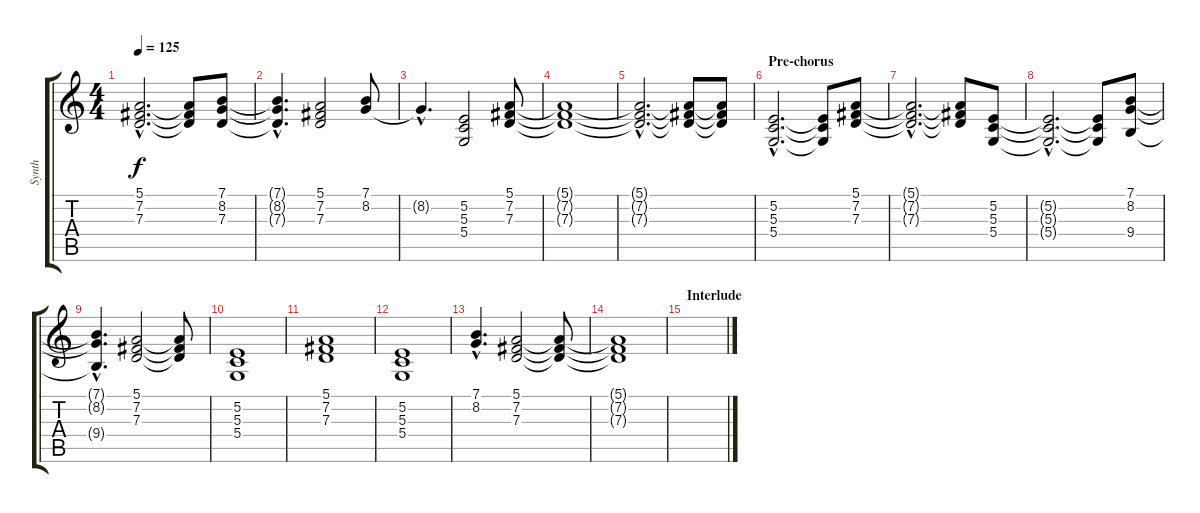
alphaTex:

\track ("Synth" "Synth") {instrument lead2sawtooth}
\staff {score tabs}
\tuning (E4 B3 G3 D3 A2 E2) {hide}
\ts (4 4)
\tempo 125
\clef g2
\ks c
(5.1{hac t} 7.2{hac t} 7.3{hac t}).2{d dy f} (5.1{t} 7.2{t} 7.3{t}).8 (7.1 8.2 7.3).8 |
(7.1{hac t} 8.2{hac t} 7.3{hac t}).4{d} (5.1 7.2 7.3).2 (7.1 8.2).8 |
8.2{hac t}.4{d} (5.2 5.3 5.4).2 (5.1 7.2 7.3).8 |
(5.1{t} 7.2{t} 7.3{t}).1 |
(5.1{hac t} 7.2{hac t} 7.3{hac t}).2{d} (5.1{t} 7.2{t} 7.3{t}).8 (5.1{t} 7.2{t} 7.3{t}).8 |
\section ("" "Pre-chorus")
(5.2{hac} 5.3{hac} 5.4{hac}).2{d} (5.2{t} 5.3{t} 5.4{t}).8 (5.1 7.2 7.3).8 |
(5.1{hac t} 7.2{hac t} 7.3{hac t}).2{d} (5.1{t} 7.2{t} 7.3{t}).8 (5.2 5.3 5.4).8 |
(5.2{hac t} 5.3{hac t} 5.4{hac t}).2{d} (5.2{t} 5.3{t} 5.4{t}).8 (7.1 8.2 9.4).8 |
(7.1{hac t} 8.2{hac t} 9.4{hac t}).4{d} (5.1 7.2 7.3).2 (5.1{t} 7.2{t} 7.3{t}).8 |
(5.2 5.3 5.4).1 |
(5.1 7.2 7.3).1 |
(5.2 5.3 5.4).1 |
(7.1{hac} 8.2{hac}).4{d} (5.1 7.2 7.3).2 (5.1{t} 7.2{t} 7.3{t}).8 |
(5.1{t} 7.2{t} 7.3{t}).1 |
\section ("" "Interlude")
